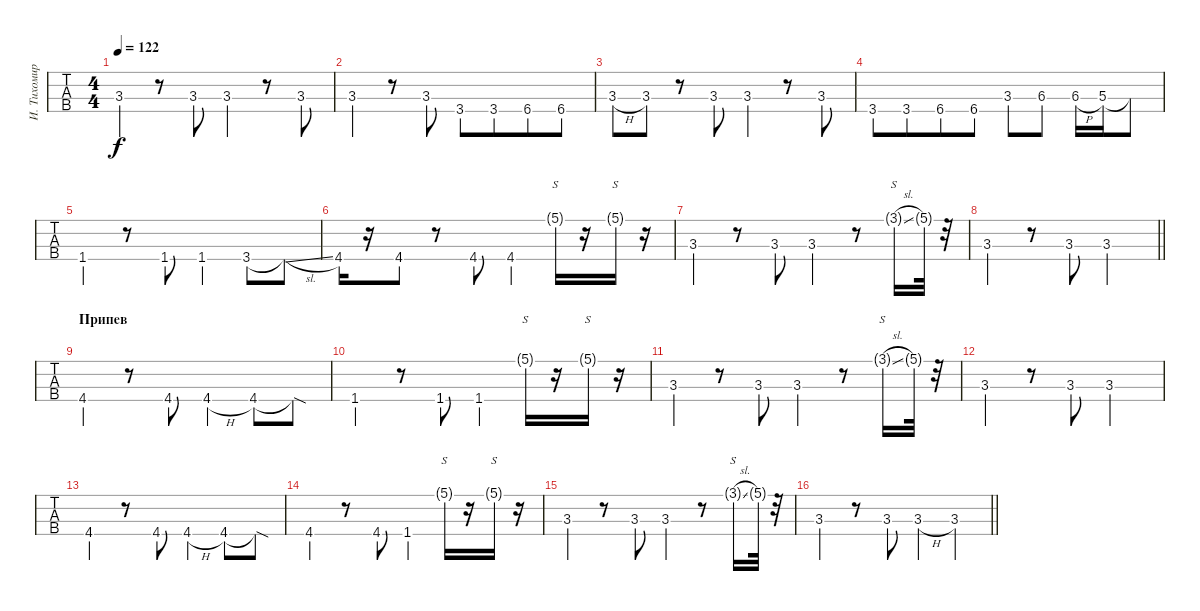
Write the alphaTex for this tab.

\track ("И. Тихомиров" "И. Тихомир") {instrument electricbassfinger}
\staff {tabs}
\tuning (G2 D2 A1 E1) {hide}
\ts (4 4)
\tempo 122
\clef f4
\ks c
3.3.4{dy f} r.8 3.3{st}.8 3.3.4 r.8 3.3{st}.8 |
3.3.4 r.8 3.3.8 3.4{st}.8 3.4{st}.8{beam merge} 6.4{st}.8 6.4{st}.8 |
3.3{h}.8 3.3.8 r.8 3.3{st}.8 3.3.4 r.8 3.3{st}.8 |
3.4{st}.8 3.4{st}.8{beam merge} 6.4{st}.8 6.4{st}.8 3.3.8 6.3.8 6.3{h}.16 5.3.16 5.3{t}.8 |
1.4.4 r.8 1.4{st}.8 1.4.4 3.4.8 3.4{sl t}.8 |
4.4{st}.16 r.16 4.4.8 r.8 4.4{st}.8 4.4.4 5.1{g st}.16{s} r.16 5.1{g st}.16{s} r.16 |
3.3.4 r.8 3.3{st}.8 3.3.4 r.8 3.1{sl g}.16{s} 5.1{g st}.32 r.32 |
\barLineRight lightlight
3.3.4 r.8 3.3{st}.8 3.3.2 |
\section ("" "Припев")
4.4.4 r.8 4.4{st}.8 4.4{h}.4 4.4.8 4.4{sod t}.8 |
1.4.4 r.8 1.4{st}.8 1.4.4 5.1{g st}.16{s} r.16 5.1{g st}.16{s} r.16 |
3.3.4 r.8 3.3{st}.8 3.3.4 r.8 3.1{sl g}.16{s} 5.1{g st}.32 r.32 |
3.3.4 r.8 3.3{st}.8 3.3.2 |
4.4.4 r.8 4.4{st}.8 4.4{h}.4 4.4.8 4.4{sod t}.8 |
4.4.4 r.8 4.4{st}.8 1.4.4 5.1{g st}.16{s} r.16 5.1{g st}.16{s} r.16 |
3.3.4 r.8 3.3{st}.8 3.3.4 r.8 3.1{sl g}.16{s} 5.1{g st}.32 r.32 |
\barLineRight lightlight
3.3.4 r.8 3.3{st}.8 3.3{h}.4 3.3.4
